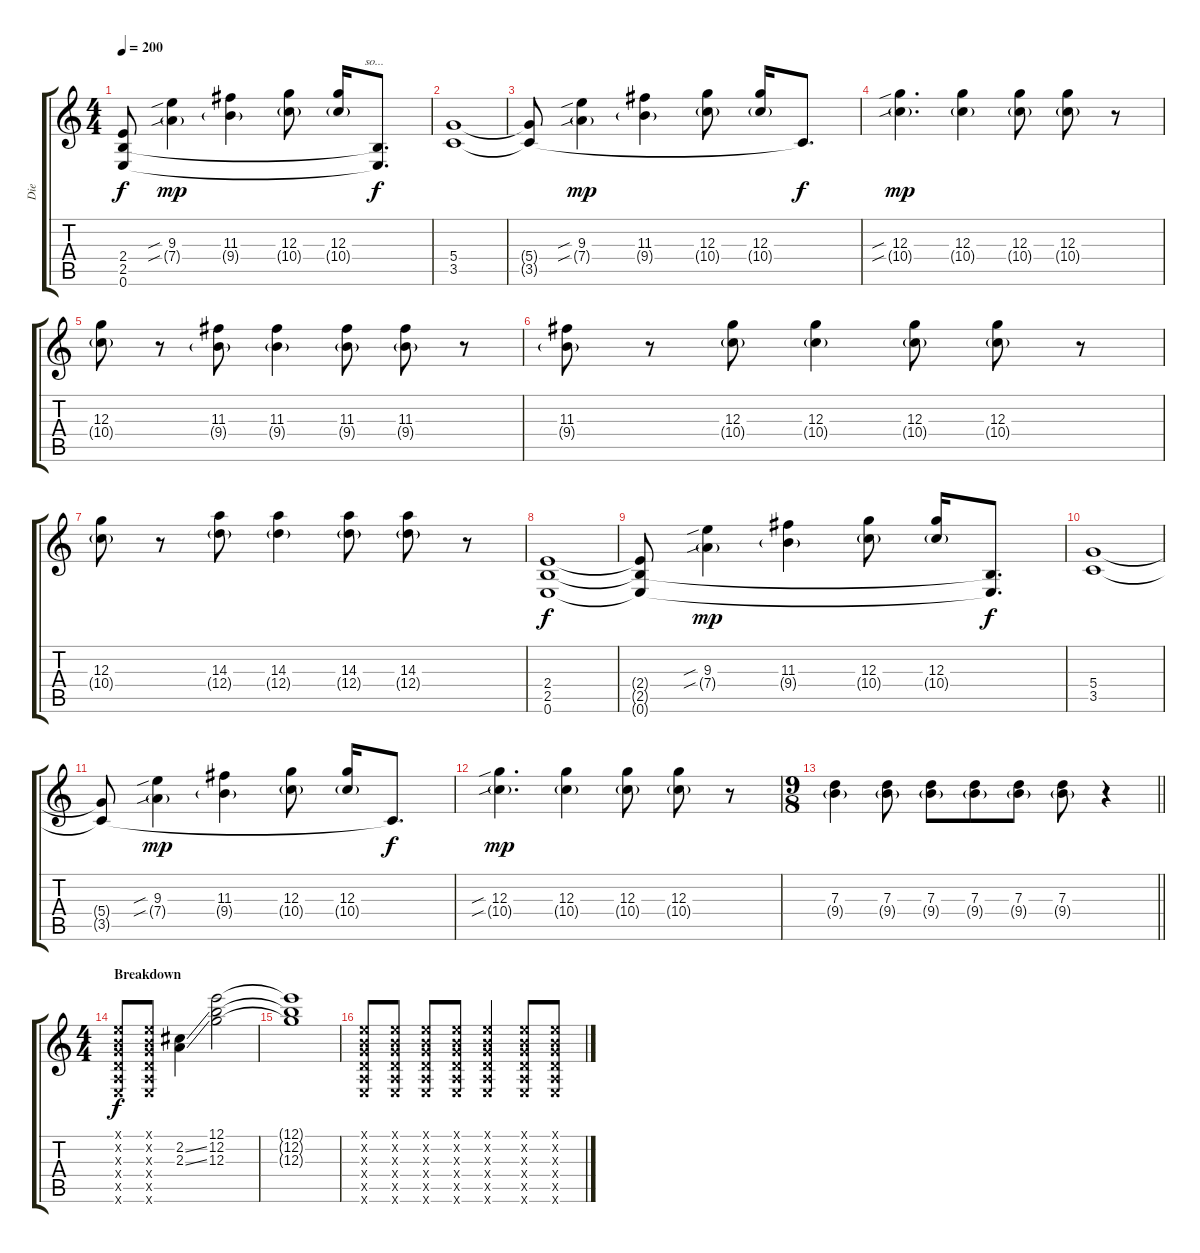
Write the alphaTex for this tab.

\track ("Die" "Die") {instrument overdrivenguitar}
\staff {score tabs}
\tuning (E4 B3 G3 D3 A2 E2) {hide}
\ts (4 4)
\tempo 200
\clef g2
\ks c
(2.4{t} 2.5{t} 0.6{t}).8{dy f} (9.3{sib} 7.4{sib g}).4{dy mp} (11.3 9.4{g}).4 (12.3 10.4{g}).8 (12.3 10.4{g}).16{txt "         so..."} (2.5{t} 0.6{t}).8{d dy f} |
(5.4 3.5).1 |
(5.4{t} 3.5{t}).8 (9.3{sib} 7.4{sib g}).4{dy mp} (11.3 9.4{g}).4 (12.3 10.4{g}).8 (12.3 10.4{g}).16 3.5{t}.8{d dy f} |
(12.3{sib} 10.4{sib g}).4{d dy mp} (12.3 10.4{g}).4 (12.3 10.4{g}).8 (12.3 10.4{g}).8 r.8 |
(12.3 10.4{g}).8 r.8 (11.3 9.4{g}).8 (11.3 9.4{g}).4 (11.3 9.4{g}).8 (11.3 9.4{g}).8 r.8 |
(11.3 9.4{g}).8 r.8 (12.3 10.4{g}).8 (12.3 10.4{g}).4 (12.3 10.4{g}).8 (12.3 10.4{g}).8 r.8 |
(12.3 10.4{g}).8 r.8 (14.3 12.4{g}).8 (14.3 12.4{g}).4 (14.3 12.4{g}).8 (14.3 12.4{g}).8 r.8 |
(2.4 2.5 0.6).1{dy f} |
(2.4{t} 2.5{t} 0.6{t}).8 (9.3{sib} 7.4{sib g}).4{dy mp} (11.3 9.4{g}).4 (12.3 10.4{g}).8 (12.3 10.4{g}).16 (2.5{t} 0.6{t}).8{d dy f} |
(5.4 3.5).1 |
(5.4{t} 3.5{t}).8 (9.3{sib} 7.4{sib g}).4{dy mp} (11.3 9.4{g}).4 (12.3 10.4{g}).8 (12.3 10.4{g}).16 3.5{t}.8{d dy f} |
(12.3{sib} 10.4{sib g}).4{d dy mp} (12.3 10.4{g}).4 (12.3 10.4{g}).8 (12.3 10.4{g}).8 r.8 |
\ts (9 8)
\barLineRight lightlight
(7.3 9.4{g}).4 (7.3 9.4{g}).8 (7.3 9.4{g}).8 (7.3 9.4{g}).8 (7.3 9.4{g}).8 (7.3 9.4{g}).8 r.4 |
\ts (4 4)
\section ("" "Breakdown")
(0.1{x} 0.2{x} 0.3{x} 0.4{x} 0.5{x} 0.6{x}).8{dy f instrument overdrivenguitar} (0.1{x} 0.2{x} 0.3{x} 0.4{x} 0.5{x} 0.6{x}).8 (2.2{ss} 2.3{ss}).4 (12.1 12.2 12.3).2 |
(12.1{t} 12.2{t} 12.3{t}).1 |
(0.1{x} 0.2{x} 0.3{x} 0.4{x} 0.5{x} 0.6{x}).8 (0.1{x} 0.2{x} 0.3{x} 0.4{x} 0.5{x} 0.6{x}).8 (0.1{x} 0.2{x} 0.3{x} 0.4{x} 0.5{x} 0.6{x}).8 (0.1{x} 0.2{x} 0.3{x} 0.4{x} 0.5{x} 0.6{x}).8 (0.1{x} 0.2{x} 0.3{x} 0.4{x} 0.5{x} 0.6{x}).4 (0.1{x} 0.2{x} 0.3{x} 0.4{x} 0.5{x} 0.6{x}).8 (0.1{x} 0.2{x} 0.3{x} 0.4{x} 0.5{x} 0.6{x}).8
